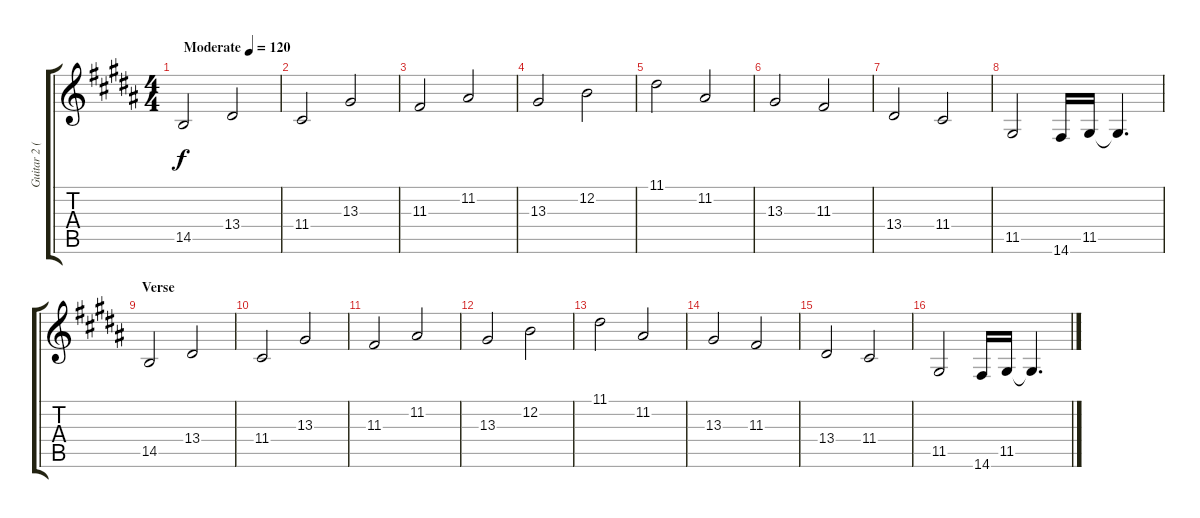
\track ("Guitar 2 (Synth Arrangement)" "Guitar 2 (") {instrument pad2warm}
\staff {score tabs}
\tuning (E4 B3 G3 D3 A2 E2) {hide}
\ts (4 4)
\tempo (120 "Moderate")
\clef g2
\ks b
14.5.2{dy f instrument pad2warm} 13.4.2 |
11.4.2 13.3.2 |
11.3.2 11.2.2 |
13.3.2 12.2.2 |
11.1.2 11.2.2 |
13.3.2 11.3.2 |
13.4.2 11.4.2 |
11.5.2 14.6.16 11.5.16 11.5{t}.4{d} |
\section ("" "Verse")
14.5.2 13.4.2 |
11.4.2 13.3.2 |
11.3.2 11.2.2 |
13.3.2 12.2.2 |
11.1.2 11.2.2 |
13.3.2 11.3.2 |
13.4.2 11.4.2 |
11.5.2 14.6.16 11.5.16 11.5{t}.4{d}
